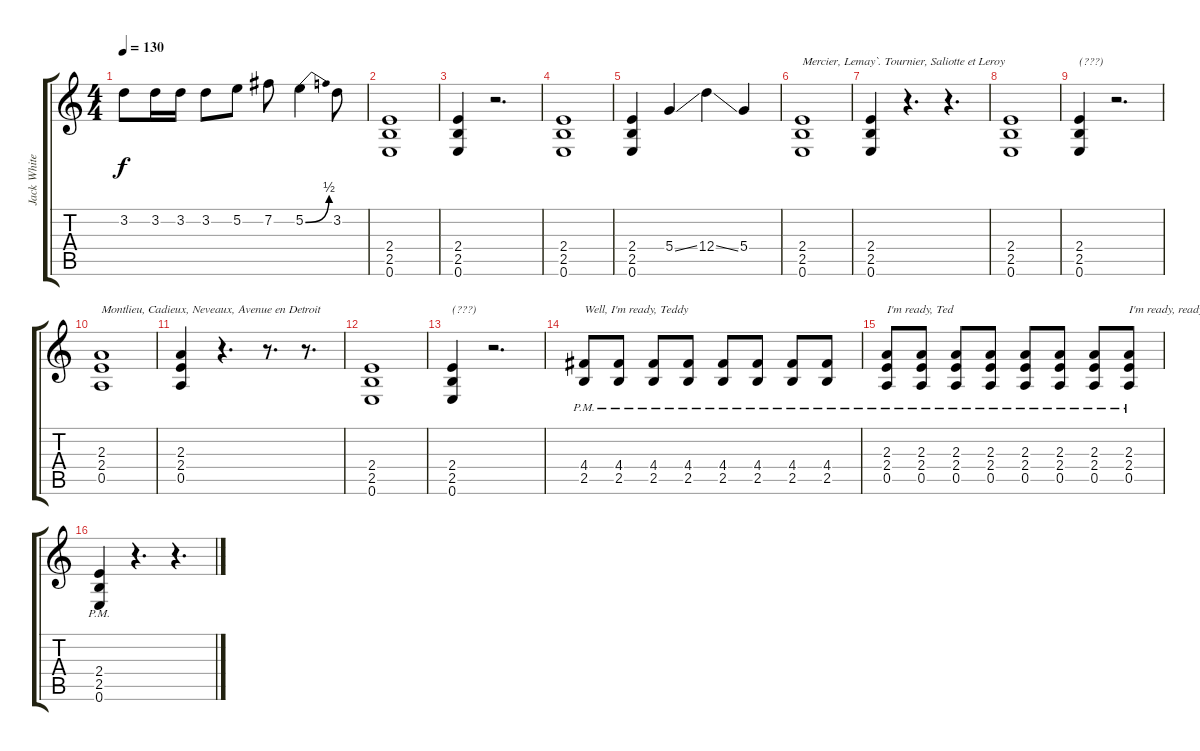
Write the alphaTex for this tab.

\track ("Jack White" "Jack White") {instrument overdrivenguitar}
\staff {score tabs}
\tuning (E4 B3 G3 D3 A2 E2) {hide}
\ts (4 4)
\tempo 130
\clef g2
\ks c
3.2.8{dy f} 3.2.16 3.2.16 3.2.8 5.2.8 7.2.8 5.2{be (bend 0 0 60 2)}.4 3.2.8 |
(2.4 2.5 0.6).1 |
(2.4 2.5 0.6).4 r.2{d} |
(2.4 2.5 0.6).1 |
(2.4 2.5 0.6).4 5.4{ss}.4 12.4{ss}.4 5.4.4 |
(2.4 2.5 0.6).1{txt "Mercier, Lemay`. Tournier, Saliotte et Leroy"} |
(2.4 2.5 0.6).4 r.4{d} r.4{d} |
(2.4 2.5 0.6).1 |
(2.4 2.5 0.6).4{txt "(???)"} r.2{d} |
(2.3 2.4 0.5).1{txt "Montlieu, Cadieux, Neveaux, Avenue en Detroit"} |
(2.3 2.4 0.5).4 r.4{d} r.8{d} r.8{d} |
(2.4 2.5 0.6).1 |
(2.4 2.5 0.6).4{txt "(???)"} r.2{d} |
(4.4{pm} 2.5{pm}).8{txt "Well, I'm ready, Teddy"} (4.4{pm} 2.5{pm}).8 (4.4{pm} 2.5{pm}).8 (4.4{pm} 2.5{pm}).8 (4.4{pm} 2.5{pm}).8 (4.4{pm} 2.5{pm}).8 (4.4{pm} 2.5{pm}).8 (4.4{pm} 2.5{pm}).8 |
(2.3{pm} 2.4{pm} 0.5{pm}).8{txt "I'm ready, Ted"} (2.3{pm} 2.4{pm} 0.5{pm}).8 (2.3{pm} 2.4{pm} 0.5{pm}).8 (2.3{pm} 2.4{pm} 0.5{pm}).8 (2.3{pm} 2.4{pm} 0.5{pm}).8 (2.3{pm} 2.4{pm} 0.5{pm}).8 (2.3{pm} 2.4{pm} 0.5{pm}).8 (2.3{pm} 2.4{pm} 0.5{pm}).8{txt "I'm ready, ready, Teddy, to "} |
(2.4{pm} 2.5{pm} 0.6{pm}).4 r.4{d} r.4{d}
